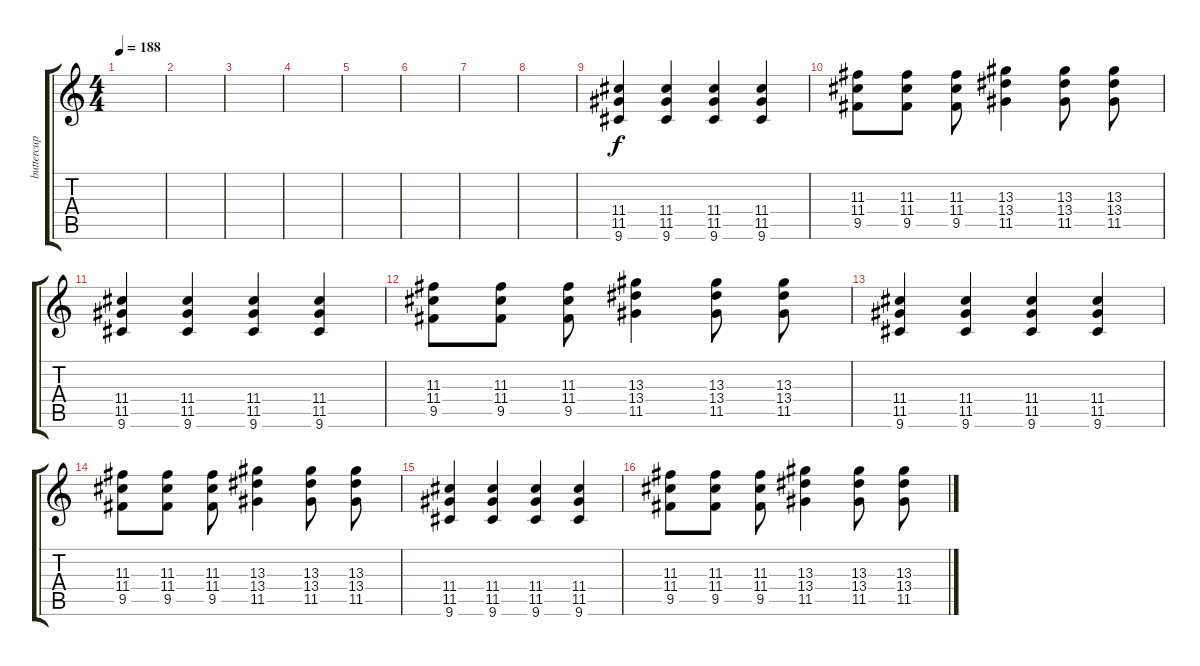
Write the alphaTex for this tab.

\track ("buttercup" "buttercup") {instrument distortionguitar}
\staff {score tabs}
\tuning (E4 B3 G3 D3 A2 E2) {hide}
\ts (4 4)
\tempo 188
\clef g2
\ks c
|
|
|
|
|
|
|
|
(11.4 11.5 9.6).4 (11.4 11.5 9.6).4 (11.4 11.5 9.6).4 (11.4 11.5 9.6).4 |
(11.3 11.4 9.5).8 (11.3 11.4 9.5).8 (11.3 11.4 9.5).8 (13.3 13.4 11.5).4 (13.3 13.4 11.5).8 (13.3 13.4 11.5).8 |
(11.4 11.5 9.6).4 (11.4 11.5 9.6).4 (11.4 11.5 9.6).4 (11.4 11.5 9.6).4 |
(11.3 11.4 9.5).8 (11.3 11.4 9.5).8 (11.3 11.4 9.5).8 (13.3 13.4 11.5).4 (13.3 13.4 11.5).8 (13.3 13.4 11.5).8 |
(11.4 11.5 9.6).4 (11.4 11.5 9.6).4 (11.4 11.5 9.6).4 (11.4 11.5 9.6).4 |
(11.3 11.4 9.5).8 (11.3 11.4 9.5).8 (11.3 11.4 9.5).8 (13.3 13.4 11.5).4 (13.3 13.4 11.5).8 (13.3 13.4 11.5).8 |
(11.4 11.5 9.6).4 (11.4 11.5 9.6).4 (11.4 11.5 9.6).4 (11.4 11.5 9.6).4 |
(11.3 11.4 9.5).8 (11.3 11.4 9.5).8 (11.3 11.4 9.5).8 (13.3 13.4 11.5).4 (13.3 13.4 11.5).8 (13.3 13.4 11.5).8
